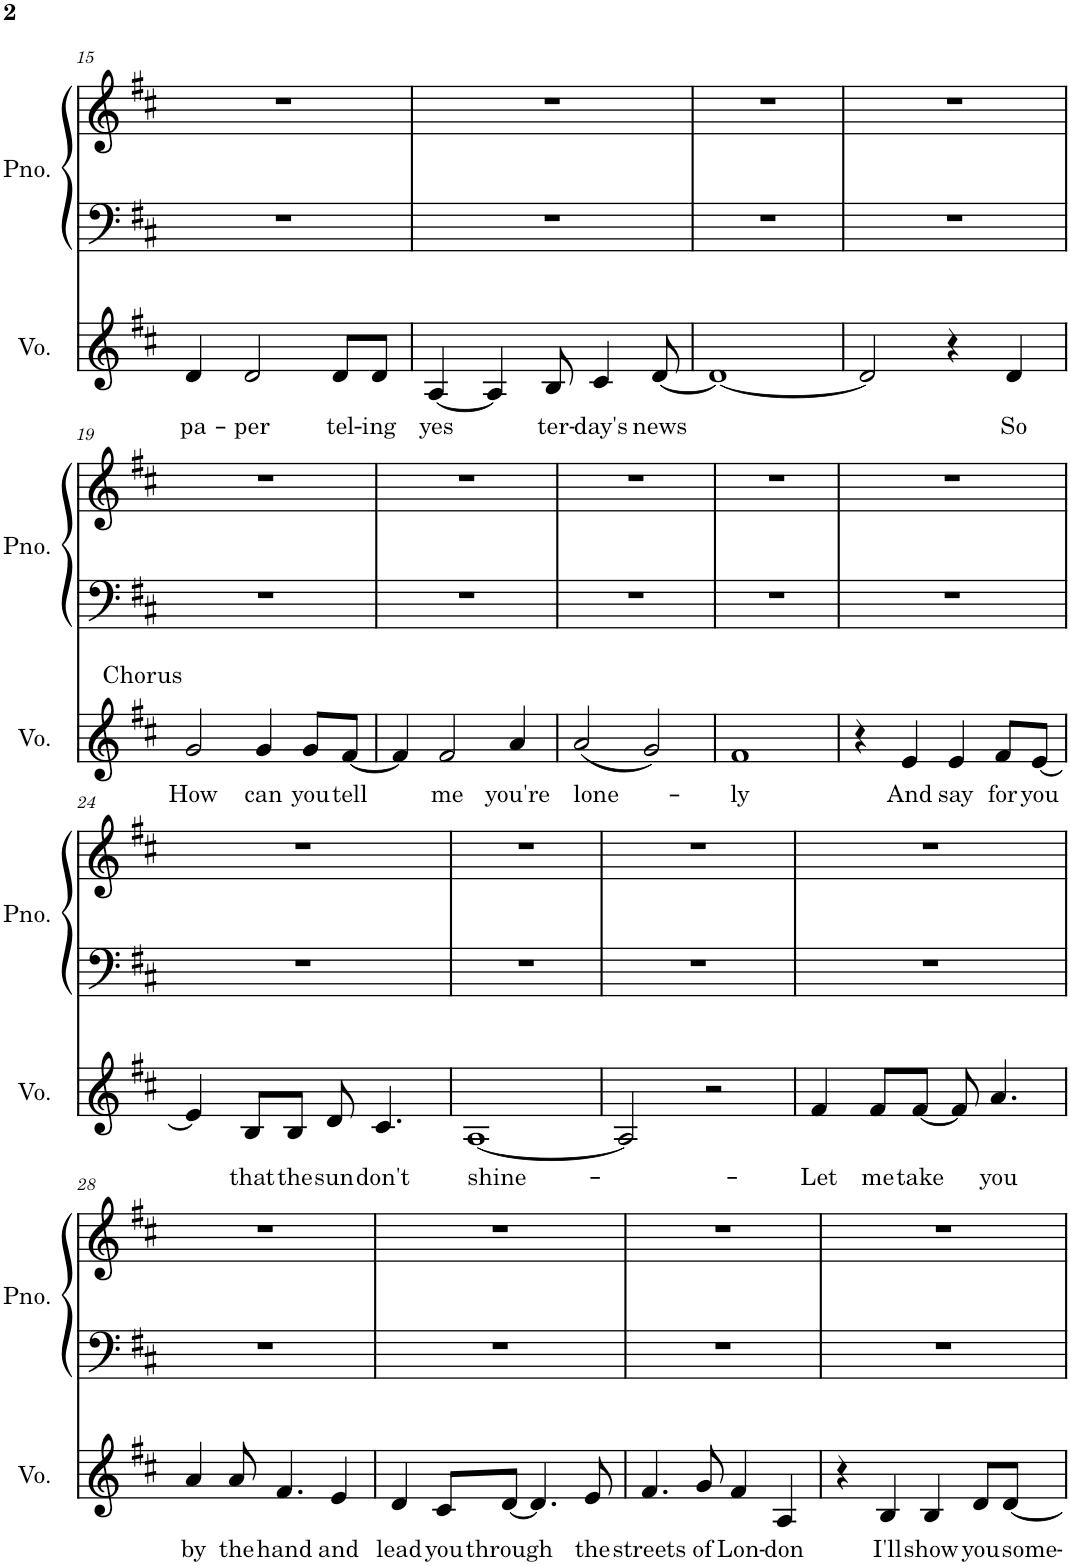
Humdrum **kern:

**kern	**text	**kern	**kern
*part2	*part2	*part1	*part1
*staff3	*staff3	*staff2	*staff1
*I"Voice	*	*I"Piano	*
*I'Vo.	*	*I'Pno.	*
!!LO:PB:g=z
*clefG2	*	*clefF4	*clefG2
*k[f#c#]	*	*k[f#c#]	*k[f#c#]
*M4/4	*	*M4/4	*M4/4
=15	=15	=15	=15
!	!LO:LY:b	!	!
4d/	pa-	1r	1r
!	!LO:LY:b	!	!
2d/	-per	.	.
!	!LO:LY:b	!	!
8d/L	tel-	.	.
!	!LO:LY:b	!	!
8d/J	-ing	.	.
=16	=16	=16	=16
!	!LO:LY:b	!	!
[4A/	yes	1r	1r
4A/]	.	.	.
!	!LO:LY:b	!	!
8B/	ter-	.	.
!	!LO:LY:b	!	!
4c#/	-day's	.	.
!	!LO:LY:b	!	!
[8d/	news	.	.
=17	=17	=17	=17
1d_	.	1r	1r
=18	=18	=18	=18
2d/]	.	1r	1r
4r	.	.	.
!	!LO:LY:b	!	!
4d/	So	.	.
!!LO:LB:g=z
=19	=19	=19	=19
!LO:TX:a:t=Chorus	!	!	!
!	!LO:LY:b	!	!
2g/	How	1r	1r
!	!LO:LY:b	!	!
4g/	can	.	.
!	!LO:LY:b	!	!
8g/L	you	.	.
!	!LO:LY:b	!	!
[8f#/J	tell	.	.
=20	=20	=20	=20
4f#/]	.	1r	1r
!	!LO:LY:b	!	!
2f#/	me	.	.
!	!LO:LY:b	!	!
4a/	you're	.	.
=21	=21	=21	=21
!	!LO:LY:b	!	!
(2a/	lone-	1r	1r
2g/)	.	.	.
=22	=22	=22	=22
!	!LO:LY:b	!	!
1f#	-ly	1r	1r
=23	=23	=23	=23
4r	.	1r	1r
!	!LO:LY:b	!	!
4e/	And	.	.
!	!LO:LY:b	!	!
4e/	say	.	.
!	!LO:LY:b	!	!
8f#/L	for	.	.
!	!LO:LY:b	!	!
[8e/J	you	.	.
!!LO:LB:g=z
=24	=24	=24	=24
4e/]	.	1r	1r
!	!LO:LY:b	!	!
8B/L	that	.	.
!	!LO:LY:b	!	!
8B/J	the	.	.
!	!LO:LY:b	!	!
8d/	sun	.	.
!	!LO:LY:b	!	!
4.c#/	don't	.	.
=25	=25	=25	=25
!	!LO:LY:b	!	!
[1A	shine-	1r	1r
=26	=26	=26	=26
2A/]	.	1r	1r
2r	.	.	.
=27	=27	=27	=27
!	!LO:LY:b	!	!
4f#/	Let	1r	1r
!	!LO:LY:b	!	!
8f#/L	me	.	.
!	!LO:LY:b	!	!
[8f#/J	take	.	.
8f#/]	.	.	.
!	!LO:LY:b	!	!
4.a/	you	.	.
!!LO:LB:g=z
=28	=28	=28	=28
!	!LO:LY:b	!	!
4a/	by	1r	1r
!	!LO:LY:b	!	!
8a/	the	.	.
!	!LO:LY:b	!	!
4.f#/	hand	.	.
!	!LO:LY:b	!	!
4e/	and	.	.
=29	=29	=29	=29
!	!LO:LY:b	!	!
4d/	lead	1r	1r
!	!LO:LY:b	!	!
8c#/L	you	.	.
!	!LO:LY:b	!	!
[8d/J	through	.	.
4.d/]	.	.	.
!	!LO:LY:b	!	!
8e/	the	.	.
=30	=30	=30	=30
!	!LO:LY:b	!	!
4.f#/	streets	1r	1r
!	!LO:LY:b	!	!
8g/	of	.	.
!	!LO:LY:b	!	!
4f#/	Lon-	.	.
!	!LO:LY:b	!	!
4A/	-don	.	.
=31	=31	=31	=31
4r	.	1r	1r
!	!LO:LY:b	!	!
4B/	I'll	.	.
!	!LO:LY:b	!	!
4B/	show	.	.
!	!LO:LY:b	!	!
8d/L	you	.	.
!	!LO:LY:b	!	!
[8d/J	some-	.	.
=	=	=	=
*-	*-	*-	*-
